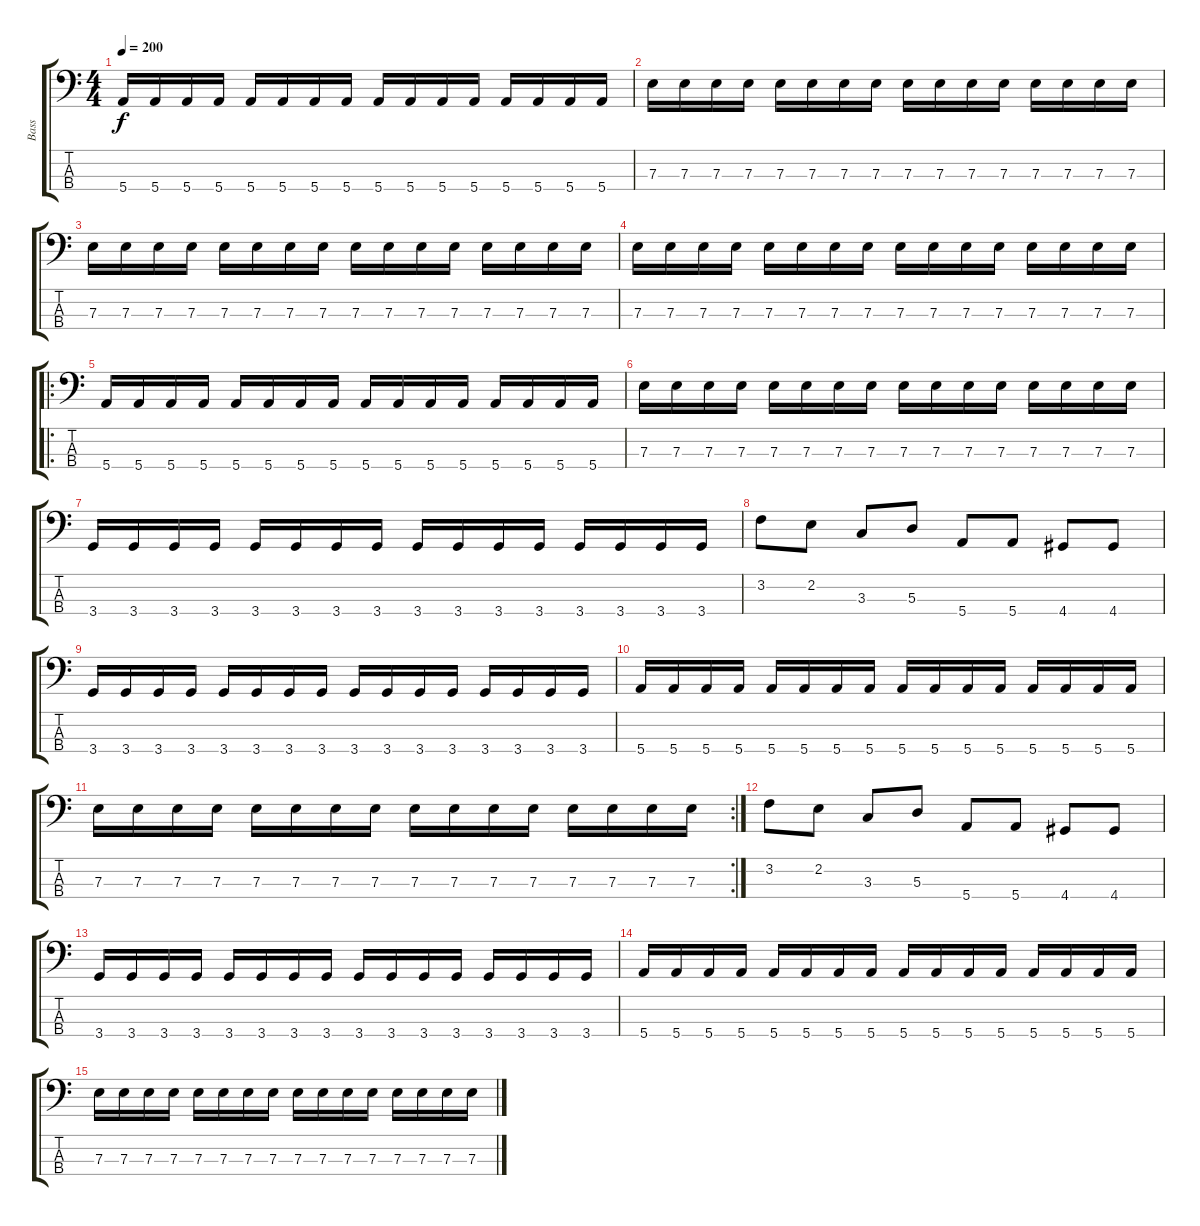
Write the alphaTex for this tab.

\track ("Bass" "Bass") {instrument electricbassfinger}
\staff {score tabs}
\tuning (G2 D2 A1 E1) {hide}
\ts (4 4)
\tempo 200
\clef f4
\ks c
5.4.16{dy f} 5.4.16 5.4.16 5.4.16 5.4.16 5.4.16 5.4.16 5.4.16 5.4.16 5.4.16 5.4.16 5.4.16 5.4.16 5.4.16 5.4.16 5.4.16 |
7.3.16 7.3.16 7.3.16 7.3.16 7.3.16 7.3.16 7.3.16 7.3.16 7.3.16 7.3.16 7.3.16 7.3.16 7.3.16 7.3.16 7.3.16 7.3.16 |
7.3.16 7.3.16 7.3.16 7.3.16 7.3.16 7.3.16 7.3.16 7.3.16 7.3.16 7.3.16 7.3.16 7.3.16 7.3.16 7.3.16 7.3.16 7.3.16 |
7.3.16 7.3.16 7.3.16 7.3.16 7.3.16 7.3.16 7.3.16 7.3.16 7.3.16 7.3.16 7.3.16 7.3.16 7.3.16 7.3.16 7.3.16 7.3.16 |
\ro
5.4.16{volume 16} 5.4.16 5.4.16 5.4.16 5.4.16 5.4.16 5.4.16 5.4.16 5.4.16 5.4.16 5.4.16 5.4.16 5.4.16 5.4.16 5.4.16 5.4.16 |
7.3.16 7.3.16 7.3.16 7.3.16 7.3.16 7.3.16 7.3.16 7.3.16 7.3.16 7.3.16 7.3.16 7.3.16 7.3.16 7.3.16 7.3.16 7.3.16 |
3.4.16 3.4.16 3.4.16 3.4.16 3.4.16 3.4.16 3.4.16 3.4.16 3.4.16 3.4.16 3.4.16 3.4.16 3.4.16 3.4.16 3.4.16 3.4.16 |
3.2.8 2.2.8 3.3.8 5.3.8 5.4.8 5.4.8 4.4.8 4.4.8 |
3.4.16 3.4.16 3.4.16 3.4.16 3.4.16 3.4.16 3.4.16 3.4.16 3.4.16 3.4.16 3.4.16 3.4.16 3.4.16 3.4.16 3.4.16 3.4.16 |
5.4.16 5.4.16 5.4.16 5.4.16 5.4.16 5.4.16 5.4.16 5.4.16 5.4.16 5.4.16 5.4.16 5.4.16 5.4.16 5.4.16 5.4.16 5.4.16 |
\rc 2
7.3.16{volume 16} 7.3.16 7.3.16 7.3.16 7.3.16 7.3.16 7.3.16 7.3.16 7.3.16 7.3.16 7.3.16 7.3.16 7.3.16 7.3.16 7.3.16 7.3.16 |
3.2.8{volume 0} 2.2.8 3.3.8 5.3.8 5.4.8 5.4.8 4.4.8 4.4.8 |
3.4.16 3.4.16 3.4.16 3.4.16 3.4.16 3.4.16 3.4.16 3.4.16 3.4.16 3.4.16 3.4.16 3.4.16 3.4.16 3.4.16 3.4.16 3.4.16 |
5.4.16 5.4.16 5.4.16 5.4.16 5.4.16 5.4.16 5.4.16 5.4.16 5.4.16 5.4.16 5.4.16 5.4.16 5.4.16 5.4.16 5.4.16 5.4.16 |
7.3.16 7.3.16 7.3.16 7.3.16 7.3.16 7.3.16 7.3.16 7.3.16 7.3.16 7.3.16 7.3.16 7.3.16 7.3.16 7.3.16 7.3.16 7.3.16
